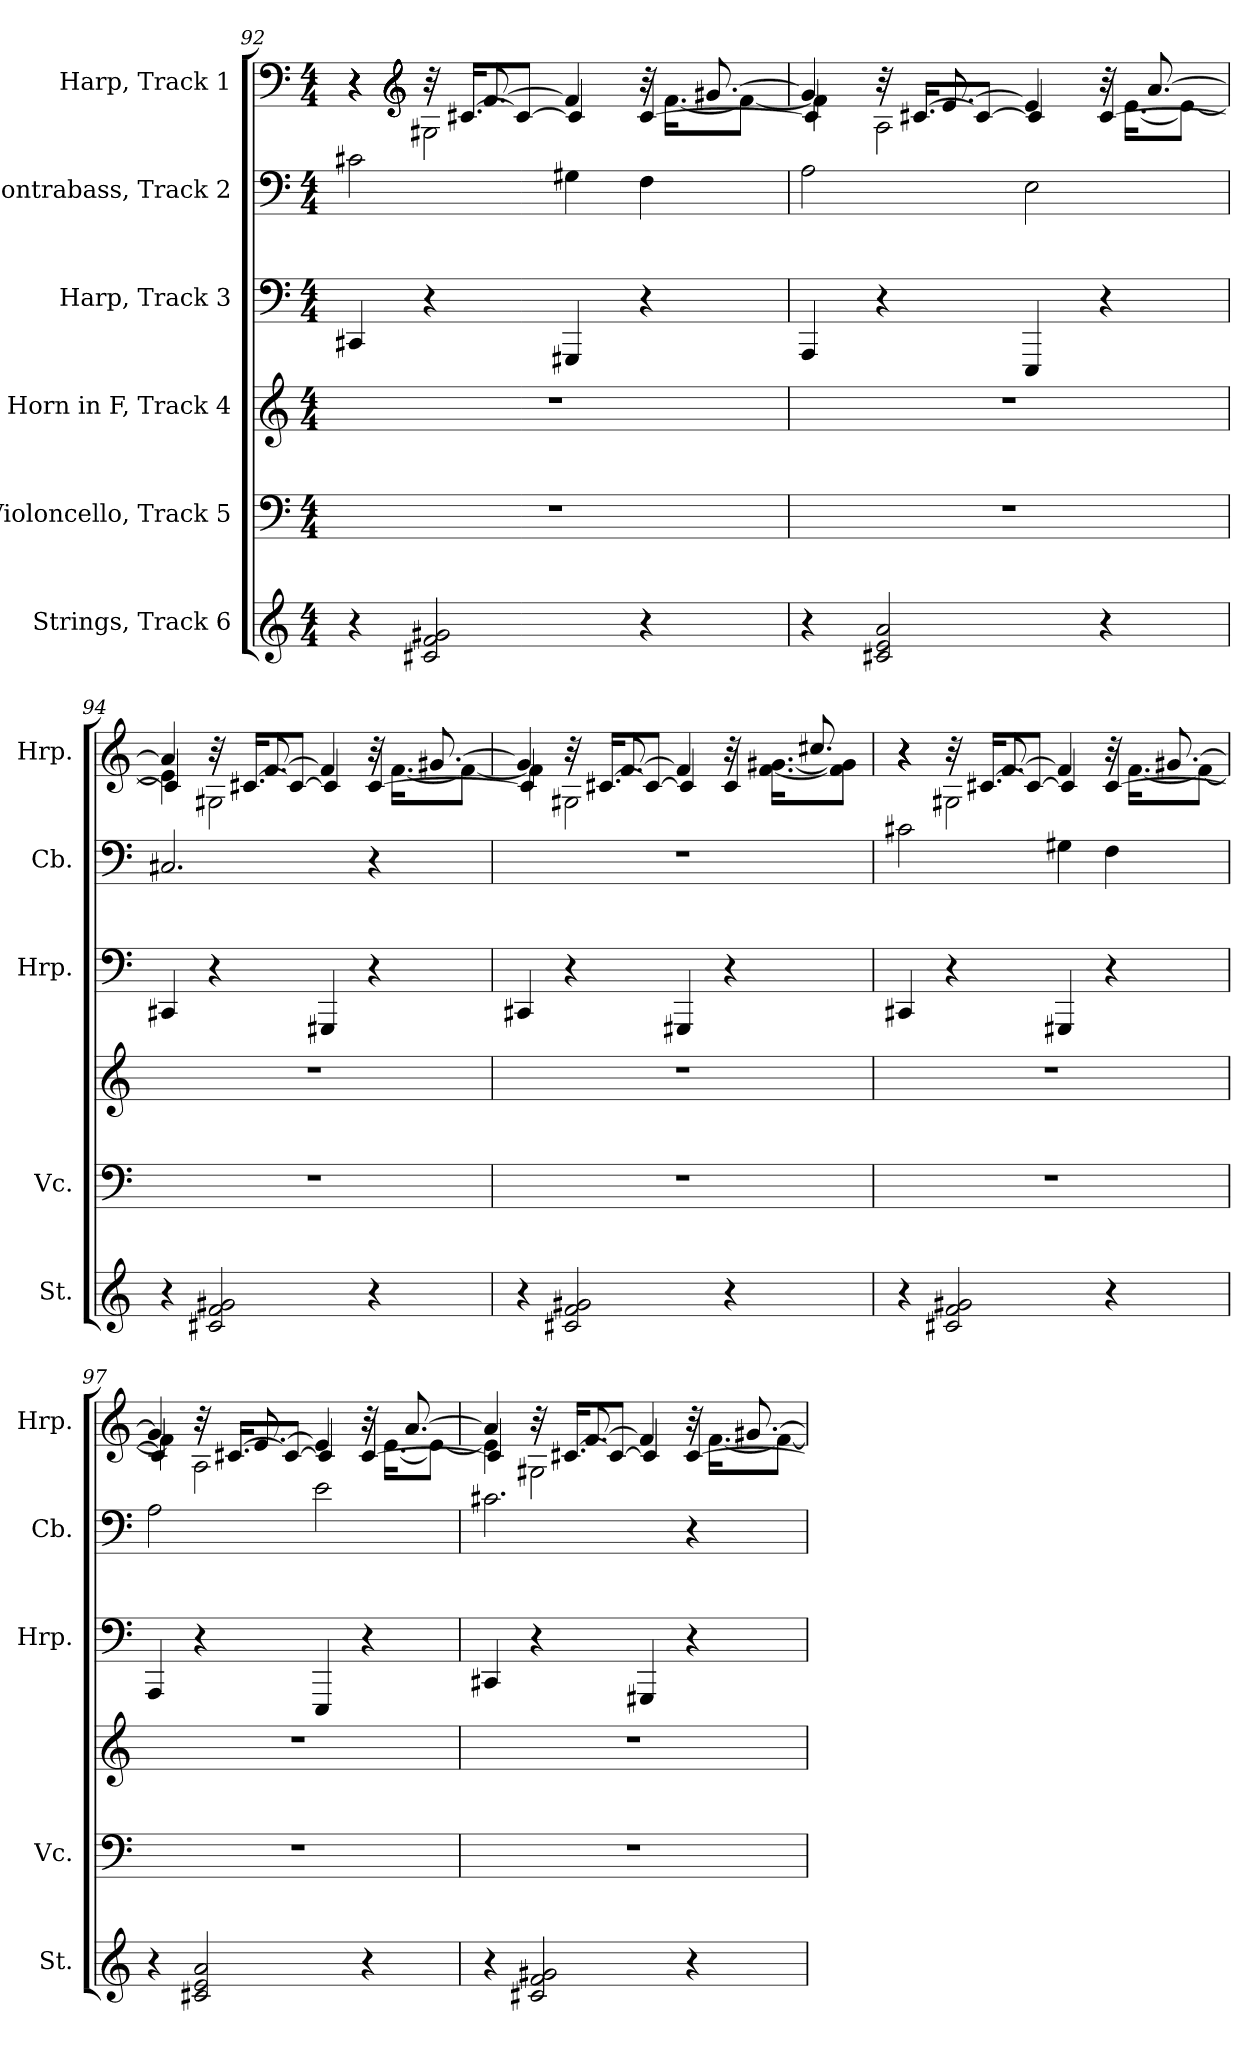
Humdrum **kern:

**kern	**kern	**kern	**kern	**kern	**kern
*part6	*part5	*part4	*part3	*part2	*part1
*staff6	*staff5	*staff4	*staff3	*staff2	*staff1
*I"Strings, Track 6	*I"Violoncello, Track 5	*I"Horn in F, Track 4	*I"Harp, Track 3	*I"Contrabass, Track 2	*I"Harp, Track 1
*I'St.	*I'Vc.	*	*I'Hrp.	*I'Cb.	*I'Hrp.
!!LO:LB:g=z
*clefG2	*clefF4	*clefG2	*clefF4	*clefF4	*clefF4
*	*	*ITrd4c7	*	*ITrd7c12	*
*k[]	*k[]	*k[b-]	*k[]	*k[]	*k[]
*M4/4	*M4/4	*M4/4	*M4/4	*M4/4	*M4/4
=92	=92	=92	=92	=92	=92
*	*	*	*	*	*^
*	*	*	*	*	*	*^
4r	1r	1r	4CC#X/	2C#X\	4r	4r	4r
*	*	*	*	*	*clefG2	*	*
2c#X/ 2f/ 2g#X/	.	.	4r	.	16r	2G#X\	32r
.	.	.	.	.	.	.	[16.c#X/KL
.	.	.	.	.	[8.f/	.	.
.	.	.	.	.	.	.	8c#/J_
.	.	.	4GGG#X/	4GG#X\	4f/]	.	4c#/]
4r	.	.	4r	4FF\	16r	32r	[4c#/
.	.	.	.	.	.	[16.f\KL	.
.	.	.	.	.	[8.g#X/	.	.
.	.	.	.	.	.	8f\J_	.
=93	=93	=93	=93	=93	=93	=93	=93
4r	1r	1r	4AAA/	2AA\	4g#/]	4f\]	4c#/]
2c#X/ 2e/ 2a/	.	.	4r	.	16r	2A\	32r
.	.	.	.	.	.	.	[16.c#X/KL
.	.	.	.	.	[8.e/	.	.
.	.	.	.	.	.	.	8c#/J_
.	.	.	4EEE/	2EE\	4e/]	.	4c#/]
4r	.	.	4r	.	16r	32r	[4c#/
.	.	.	.	.	.	[16.e\KL	.
.	.	.	.	.	[8.a/	.	.
.	.	.	.	.	.	8e\J_	.
!!LO:PB:g=z	!!	!!
=94	=94	=94	=94	=94	=94	=94	=94
4r	1r	1r	4CC#X/	2.CC#X/	4a/]	4e\]	4c#/]
2c#X/ 2f/ 2g#X/	.	.	4r	.	16r	2G#X\	32r
.	.	.	.	.	.	.	[16.c#X/KL
.	.	.	.	.	[8.f/	.	.
.	.	.	.	.	.	.	8c#/J_
.	.	.	4GGG#X/	.	4f/]	.	4c#/]
4r	.	.	4r	4r	16r	32r	[4c#/
.	.	.	.	.	.	[16.f\KL	.
.	.	.	.	.	[8.g#X/	.	.
.	.	.	.	.	.	8f\J_	.
=95	=95	=95	=95	=95	=95	=95	=95
4r	1r	1r	4CC#X/	1r	4g#/]	4f\]	4c#/]
2c#X/ 2f/ 2g#X/	.	.	4r	.	16r	2G#X\	32r
.	.	.	.	.	.	.	[16.c#X/KL
.	.	.	.	.	[8.f/	.	.
.	.	.	.	.	.	.	8c#/J_
.	.	.	4GGG#X/	.	4f/]	.	4c#/]
4r	.	.	4r	.	16r	32r	4c#/
.	.	.	.	.	.	[16.f\ [16.g#X\KL	.
.	.	.	.	.	8.cc#X/	.	.
.	.	.	.	.	.	8f\] 8g#\]J	.
!!LO:LB:g=z	!!	!!
=96	=96	=96	=96	=96	=96	=96	=96
4r	1r	1r	4CC#X/	2C#X\	4r	4r	4r
2c#X/ 2f/ 2g#X/	.	.	4r	.	16r	2G#X\	32r
.	.	.	.	.	.	.	[16.c#X/KL
.	.	.	.	.	[8.f/	.	.
.	.	.	.	.	.	.	8c#/J_
.	.	.	4GGG#X/	4GG#X\	4f/]	.	4c#/]
4r	.	.	4r	4FF\	16r	32r	[4c#/
.	.	.	.	.	.	[16.f\KL	.
.	.	.	.	.	[8.g#X/	.	.
.	.	.	.	.	.	8f\J_	.
=97	=97	=97	=97	=97	=97	=97	=97
4r	1r	1r	4AAA/	2AA\	4g#/]	4f\]	4c#/]
2c#X/ 2e/ 2a/	.	.	4r	.	16r	2A\	32r
.	.	.	.	.	.	.	[16.c#X/KL
.	.	.	.	.	[8.e/	.	.
.	.	.	.	.	.	.	8c#/J_
.	.	.	4EEE/	2E\	4e/]	.	4c#/]
4r	.	.	4r	.	16r	32r	[4c#/
.	.	.	.	.	.	[16.e\KL	.
.	.	.	.	.	[8.a/	.	.
.	.	.	.	.	.	8e\J_	.
!!LO:PB:g=z	!!	!!
=98	=98	=98	=98	=98	=98	=98	=98
4r	1r	1r	4CC#X/	2.C#X\	4a/]	4e\]	4c#/]
2c#X/ 2f/ 2g#X/	.	.	4r	.	16r	2G#X\	32r
.	.	.	.	.	.	.	[16.c#X/KL
.	.	.	.	.	[8.f/	.	.
.	.	.	.	.	.	.	8c#/J_
.	.	.	4GGG#X/	.	4f/]	.	4c#/]
4r	.	.	4r	4r	16r	32r	[4c#/
.	.	.	.	.	.	[16.f\KL	.
.	.	.	.	.	[8.g#X/	.	.
.	.	.	.	.	.	8f\J_	.
*	*	*	*	*	*v	*v	*v
=	=	=	=	=	=
*-	*-	*-	*-	*-	*-
